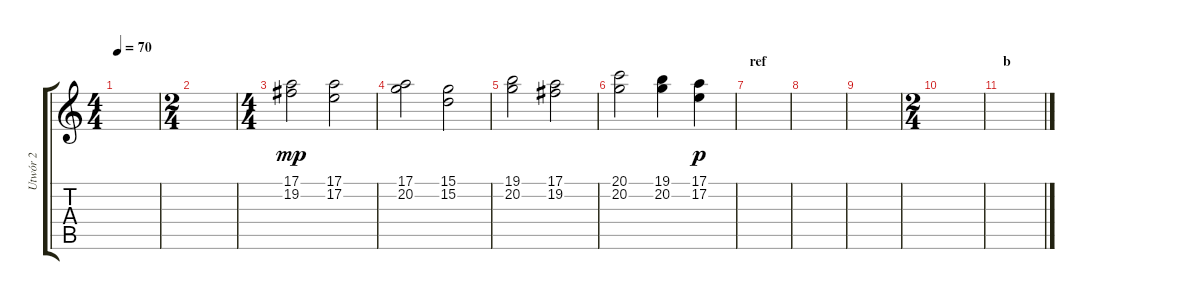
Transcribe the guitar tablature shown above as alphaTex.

\track ("Utwór 2" "Utwór 2") {instrument pad8sweep}
\staff {score tabs}
\tuning (E4 B3 G3 D3 A2 E2) {hide}
\ts (4 4)
\tempo 70
\clef g2
\ks c
|
\ts (2 4)
|
\ts (4 4)
(17.1 19.2).2{dy mp} (17.1 17.2).2 |
(17.1 20.2).2 (15.1 15.2).2 |
(19.1 20.2).2 (17.1 19.2).2 |
(20.1 20.2).2 (19.1 20.2).4 (17.1 17.2).4{dy p} |
\section ("" "ref")
|
|
|
\ts (2 4)
|
\section ("" "b")
